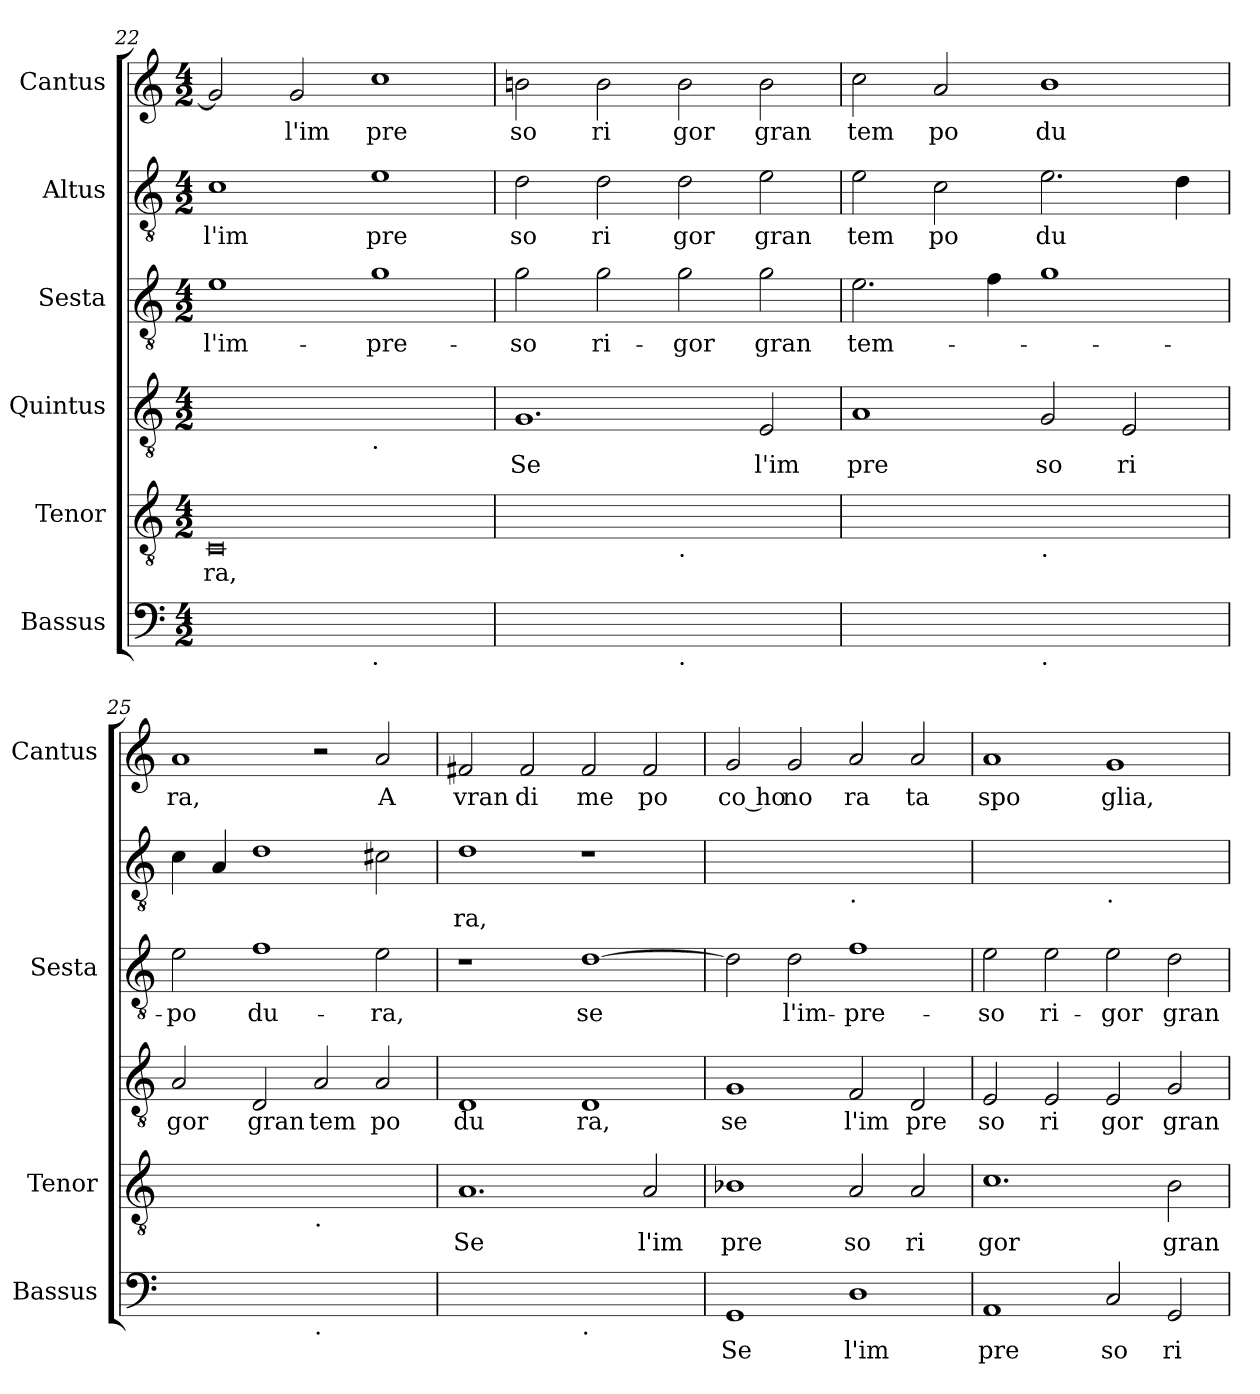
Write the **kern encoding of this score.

**kern	**text	**kern	**text	**kern	**text	**kern	**text	**kern	**text	**kern	**text
*part6	*part6	*part5	*part5	*part4	*part4	*part3	*part3	*part2	*part2	*part1	*part1
*staff6	*staff6	*staff5	*staff5	*staff4	*staff4	*staff3	*staff3	*staff2	*staff2	*staff1	*staff1
*I"Bassus	*	*I"Tenor	*	*I"Quintus	*	*I"Sesta	*	*I"Altus	*	*I"Cantus	*
*I'Bassus	*	*I'Tenor	*	*	*	*I'Sesta	*	*	*	*I'Cantus	*
*clefF4	*	*clefGv2	*	*clefGv2	*	*clefGv2	*	*clefGv2	*	*clefG2	*
*k[]	*	*k[]	*	*k[]	*	*k[]	*	*k[]	*	*k[]	*
*M4/2	*	*M4/2	*	*M4/2	*	*M4/2	*	*M4/2	*	*M4/2	*
=22	=22	=22	=22	=22	=22	=22	=22	=22	=22	=22	=22
*^	*	*	*	*^	*	*	*	*	*	*	*
0ryy	1ryy	.	0C	ra,	0ryy	1ryy	.	1e	l'im-	1c	l'im	2g/]	.
.	.	.	.	.	.	.	.	.	.	.	.	2g/	l'im
!	!	!	!	!	!	!LO:TX:b:t=.	!	!	!	!	!	!	!
!	!LO:TX:b:t=.	!	!	!	!	!	!	!	!	!	!	!	!
.	1ryy	.	.	.	.	1ryy	.	1g	-pre-	1e	pre	1cc	pre
*	*	*	*	*	*v	*v	*	*	*	*	*	*	*
=23	=23	=23	=23	=23	=23	=23	=23	=23	=23	=23	=23	=23
*	*	*	*^	*	*	*	*	*	*	*	*	*
0ryy	1ryy	.	0ryy	1ryy	.	1.G	Se	2g\	-so	2d\	so	2bn\	so
.	.	.	.	.	.	.	.	2g\	ri-	2d\	ri	2b\	ri
!	!	!	!	!LO:TX:b:t=.	!	!	!	!	!	!	!	!	!
!	!LO:TX:b:t=.	!	!	!	!	!	!	!	!	!	!	!	!
.	1ryy	.	.	1ryy	.	.	.	2g\	-gor	2d\	gor	2b\	gor
.	.	.	.	.	.	2E/	l'im	2g\	gran	2e\	gran	2b\	gran
=24	=24	=24	=24	=24	=24	=24	=24	=24	=24	=24	=24	=24	=24
0ryy	1ryy	.	0ryy	1ryy	.	1A	pre	2.e\	tem-	2e\	tem	2cc\	tem
.	.	.	.	.	.	.	.	.	.	2c\	po	2a/	po
.	.	.	.	.	.	.	.	4f\	.	.	.	.	.
!	!	!	!	!LO:TX:b:t=.	!	!	!	!	!	!	!	!	!
!	!LO:TX:b:t=.	!	!	!	!	!	!	!	!	!	!	!	!
.	1ryy	.	.	1ryy	.	2G/	so	1g	.	2.e\	du	1b	du
.	.	.	.	.	.	2E/	ri	.	.	.	.	.	.
.	.	.	.	.	.	.	.	.	.	4d\	.	.	.
=25	=25	=25	=25	=25	=25	=25	=25	=25	=25	=25	=25	=25	=25
0ryy	1ryy	.	0ryy	1ryy	.	2A/	gor	2e\	-po	4c\	.	1a	ra,
.	.	.	.	.	.	.	.	.	.	4A/	.	.	.
.	.	.	.	.	.	2D/	gran	1f	du-	1d	.	.	.
!	!	!	!	!LO:TX:b:t=.	!	!	!	!	!	!	!	!	!
!	!LO:TX:b:t=.	!	!	!	!	!	!	!	!	!	!	!	!
.	1ryy	.	.	1ryy	.	2A/	tem	.	.	.	.	2r	.
.	.	.	.	.	.	2A/	po	2e\	-ra,	2c#X\	.	2a/	A
*	*	*	*v	*v	*	*	*	*	*	*	*	*	*
=26	=26	=26	=26	=26	=26	=26	=26	=26	=26	=26	=26	=26
0ryy	1ryy	.	1.A	Se	1D	du	1r	.	1d	ra,	2f#X/	vran
.	.	.	.	.	.	.	.	.	.	.	2f#/	di
!	!LO:TX:b:t=.	!	!	!	!	!	!	!	!	!	!	!
.	1ryy	.	.	.	1D	ra,	[1d	se	1r	.	2f#/	me
.	.	.	2A/	l'im	.	.	.	.	.	.	2f#/	po
*v	*v	*	*	*	*	*	*	*	*	*	*	*
=27	=27	=27	=27	=27	=27	=27	=27	=27	=27	=27	=27
*	*	*	*	*	*	*	*	*^	*	*	*
1GG	Se	1B-X	pre	1G	se	2d\]	.	0ryy	1ryy	.	2g/	co ho
.	.	.	.	.	.	2d\	l'im-	.	.	.	2g/	no
!	!	!	!	!	!	!	!	!	!LO:TX:b:t=.	!	!	!
1D	l'im	2A/	so	2F/	l'im	1f	-pre-	.	1ryy	.	2a/	ra
.	.	2A/	ri	2D/	pre	.	.	.	.	.	2a/	ta
=28	=28	=28	=28	=28	=28	=28	=28	=28	=28	=28	=28	=28
1AA	pre	1.c	gor	2E/	so	2e\	-so	0ryy	1ryy	.	1a	spo
.	.	.	.	2E/	ri	2e\	ri-	.	.	.	.	.
!	!	!	!	!	!	!	!	!	!LO:TX:b:t=.	!	!	!
2C/	so	.	.	2E/	gor	2e\	-gor	.	1ryy	.	1g	glia,
2GG/	ri	2B\	gran	2G/	gran	2d\	gran	.	.	.	.	.
*	*	*	*	*	*	*	*	*v	*v	*	*	*
=	=	=	=	=	=	=	=	=	=	=	=
*-	*-	*-	*-	*-	*-	*-	*-	*-	*-	*-	*-
